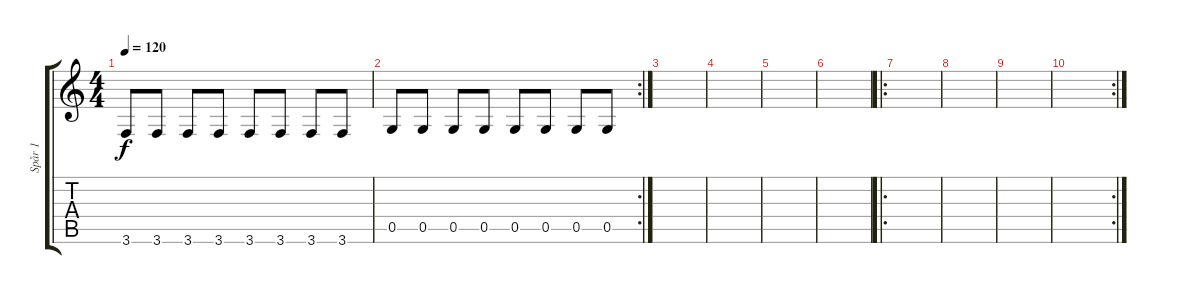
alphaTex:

\track ("Spår 1" "Spår 1") {instrument distortionguitar}
\staff {score tabs}
\tuning (D4 A3 F3 C3 G2 D2) {hide}
\ts (4 4)
\tempo 120
\clef g2
\ks c
3.6.8{dy f} 3.6.8 3.6.8 3.6.8 3.6.8 3.6.8 3.6.8 3.6.8 |
\rc 2
0.5.8 0.5.8 0.5.8 0.5.8 0.5.8 0.5.8 0.5.8 0.5.8 |
|
|
|
|
\ro
|
|
|
\rc 2
